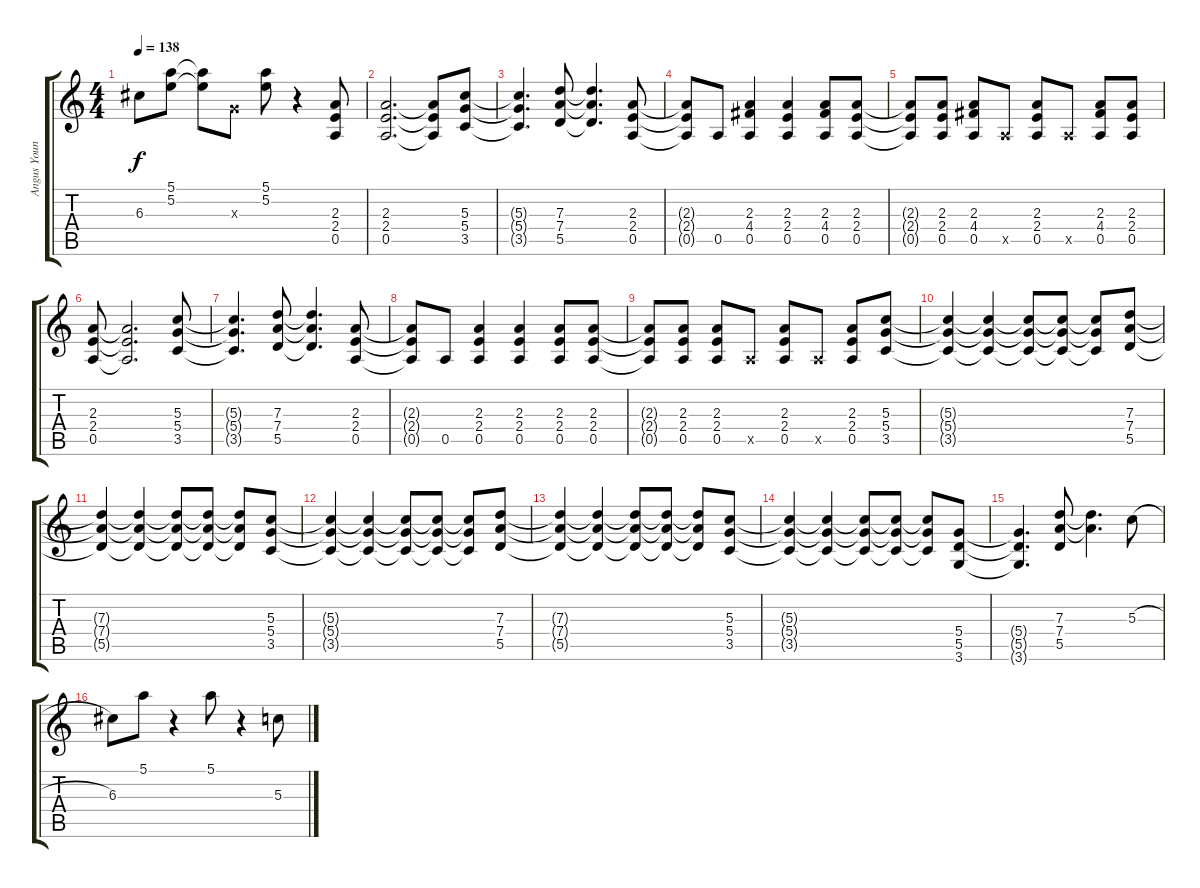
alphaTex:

\track ("Angus Young" "Angus Youn") {instrument overdrivenguitar}
\staff {score tabs}
\tuning (E4 B3 G3 D3 A2 E2) {hide}
\ts (4 4)
\tempo 138
\clef g2
\ks c
6.3.8{dy f} (5.1 5.2).8 (5.1{t} 5.2{t}).8 0.3{x}.8 (5.1 5.2).8 r.4 (2.3 2.4 0.5).8 |
(2.3 2.4 0.5).2{d} (2.3{t} 2.4{t} 0.5{t}).8 (5.3 5.4 3.5).8 |
(5.3{t} 5.4{t} 3.5{t}).4{d} (7.3 7.4 5.5).8 (7.3{t} 7.4{t} 5.5{t}).4{d} (2.3 2.4 0.5).8 |
(2.3{t} 2.4{t} 0.5{t}).8 0.5.8 (2.3 4.4 0.5).4 (2.3 2.4 0.5).4 (2.3 4.4 0.5).8 (2.3 2.4 0.5).8 |
(2.3{t} 2.4{t} 0.5{t}).8 (2.3 2.4 0.5).8 (2.3 4.4 0.5).8 0.5{x}.8 (2.3 2.4 0.5).8 0.5{x}.8 (2.3 4.4 0.5).8 (2.3 2.4 0.5).8 |
(2.3 2.4 0.5).8 (2.3{t} 2.4{t} 0.5{t}).2{d} (5.3 5.4 3.5).8 |
(5.3{t} 5.4{t} 3.5{t}).4{d} (7.3 7.4 5.5).8 (7.3{t} 7.4{t} 5.5{t}).4{d} (2.3 2.4 0.5).8 |
(2.3{t} 2.4{t} 0.5{t}).8 0.5.8 (2.3 2.4 0.5).4 (2.3 2.4 0.5).4 (2.3 2.4 0.5).8 (2.3 2.4 0.5).8 |
(2.3{t} 2.4{t} 0.5{t}).8 (2.3 2.4 0.5).8 (2.3 2.4 0.5).8 0.5{x}.8 (2.3 2.4 0.5).8 0.5{x}.8 (2.3 2.4 0.5).8 (5.3 5.4 3.5).8 |
(5.3{t} 5.4{t} 3.5{t}).4 (5.3{t} 5.4{t} 3.5{t}).4 (5.3{t} 5.4{t} 3.5{t}).8 (5.3{t} 5.4{t} 3.5{t}).8 (5.3{t} 5.4{t} 3.5{t}).8 (7.3 7.4 5.5).8 |
(7.3{t} 7.4{t} 5.5{t}).4 (7.3{t} 7.4{t} 5.5{t}).4 (7.3{t} 7.4{t} 5.5{t}).8 (7.3{t} 7.4{t} 5.5{t}).8 (7.3{t} 7.4{t} 5.5{t}).8 (5.3 5.4 3.5).8 |
(5.3{t} 5.4{t} 3.5{t}).4 (5.3{t} 5.4{t} 3.5{t}).4 (5.3{t} 5.4{t} 3.5{t}).8 (5.3{t} 5.4{t} 3.5{t}).8 (5.3{t} 5.4{t} 3.5{t}).8 (7.3 7.4 5.5).8 |
(7.3{t} 7.4{t} 5.5{t}).4 (7.3{t} 7.4{t} 5.5{t}).4 (7.3{t} 7.4{t} 5.5{t}).8 (7.3{t} 7.4{t} 5.5{t}).8 (7.3{t} 7.4{t} 5.5{t}).8 (5.3 5.4 3.5).8 |
(5.3{t} 5.4{t} 3.5{t}).4 (5.3{t} 5.4{t} 3.5{t}).4 (5.3{t} 5.4{t} 3.5{t}).8 (5.3{t} 5.4{t} 3.5{t}).8 (5.3{t} 5.4{t} 3.5{t}).8 (5.4 5.5 3.6).8 |
(5.4{t} 5.5{t} 3.6{t}).4{d} (7.3 7.4 5.5).8 (7.3{t} 7.4{t}).4{d} 5.3{h}.8 |
6.3.8 5.1.8 r.4 5.1.8 r.4 5.3{h}.8
